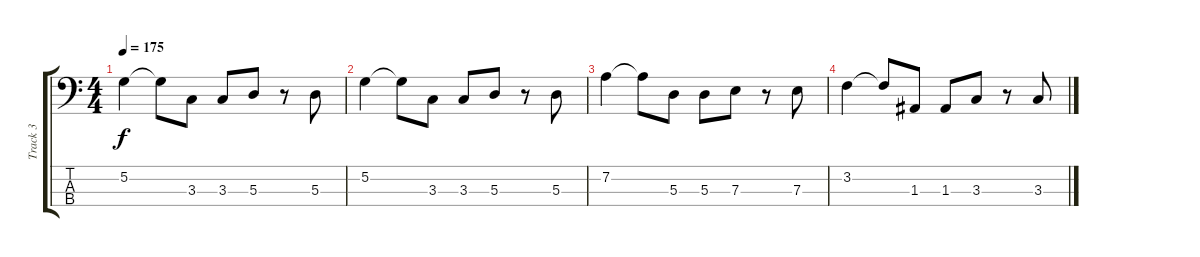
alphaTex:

\track ("Track 3" "Track 3") {instrument electricbassfinger}
\staff {score tabs}
\tuning (G2 D2 A1 E1) {hide}
\ts (4 4)
\tempo 175
\clef f4
\ks c
5.2.4{dy f} 5.2{t}.8 3.3.8 3.3.8 5.3.8 r.8 5.3.8 |
5.2.4 5.2{t}.8 3.3.8 3.3.8 5.3.8 r.8 5.3.8 |
7.2.4 7.2{t}.8 5.3.8 5.3.8 7.3.8 r.8 7.3.8 |
3.2.4 3.2{t}.8 1.3.8 1.3.8 3.3.8 r.8 3.3.8
